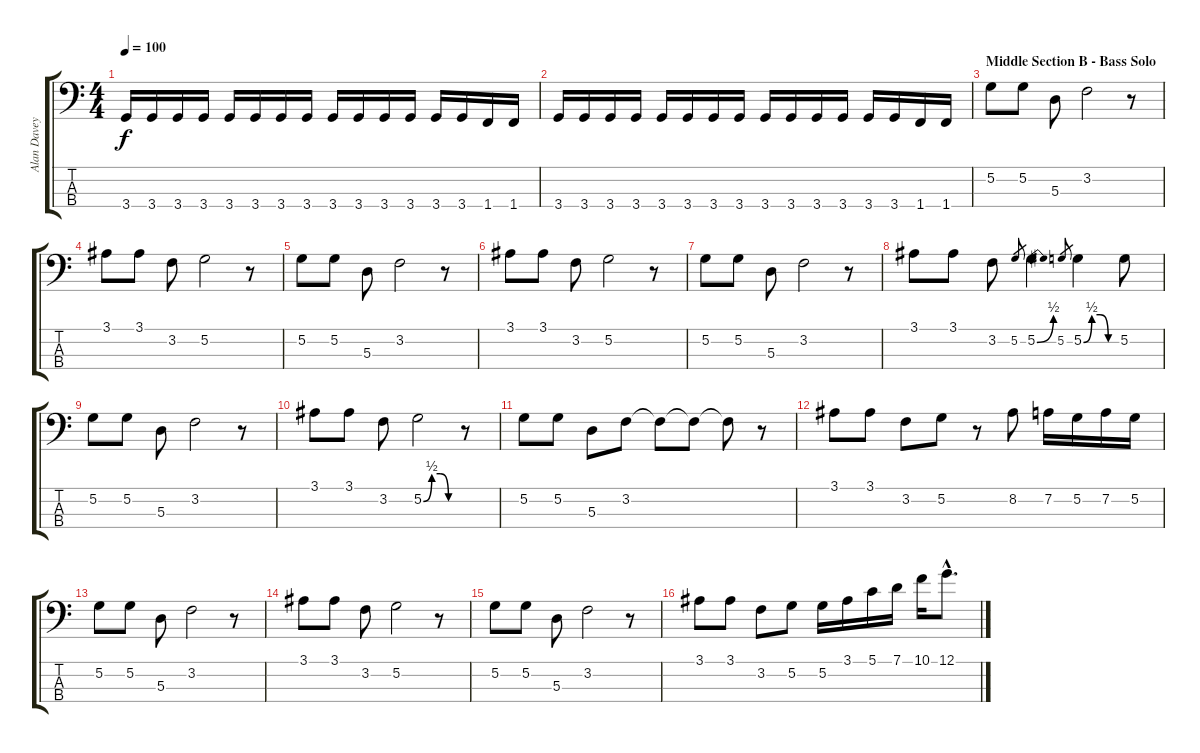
\track ("Alan Davey -  Bass" "Alan Davey") {instrument distortionguitar}
\staff {score tabs}
\tuning (G2 D2 A1 E1) {hide}
\ts (4 4)
\tempo 100
\clef f4
\ks c
3.4.16{dy f} 3.4.16 3.4.16 3.4.16 3.4.16 3.4.16 3.4.16 3.4.16 3.4.16 3.4.16 3.4.16 3.4.16 3.4.16 3.4.16 1.4.16 1.4.16 |
3.4.16 3.4.16 3.4.16 3.4.16 3.4.16 3.4.16 3.4.16 3.4.16 3.4.16 3.4.16 3.4.16 3.4.16 3.4.16 3.4.16 1.4.16 1.4.16 |
\section ("" "Middle Section B - Bass Solo")
5.2.8{instrument distortionguitar} 5.2.8 5.3.8 3.2.2 r.8 |
3.1.8 3.1.8 3.2.8 5.2.2 r.8 |
5.2.8 5.2.8 5.3.8 3.2.2 r.8 |
3.1.8 3.1.8 3.2.8 5.2.2 r.8 |
5.2.8 5.2.8 5.3.8 3.2.2 r.8 |
3.1.8 3.1.8 3.2.8 5.2.8{gr} 5.2{be (bend 0 0 60 2)}.4 5.2.8{gr} 5.2{be (custom 0 0 15 2 30 2 45 0 60 0)}.4 5.2.8 |
5.2.8 5.2.8 5.3.8 3.2.2 r.8 |
3.1.8 3.1.8 3.2.8 5.2{be (custom 0 0 15 2 30 2 45 0 60 0)}.2 r.8 |
5.2.8 5.2.8 5.3.8 3.2.8 3.2{t}.8 3.2{t}.8 3.2{t}.8 r.8 |
3.1.8 3.1.8 3.2.8 5.2.8 r.8 8.2.8 7.2.16 5.2.16 7.2.16 5.2.16 |
5.2.8 5.2.8 5.3.8 3.2.2 r.8 |
3.1.8 3.1.8 3.2.8 5.2.2 r.8 |
5.2.8 5.2.8 5.3.8 3.2.2 r.8 |
3.1.8 3.1.8 3.2.8 5.2.8 5.2.16 3.1.16 5.1.16 7.1.16 10.1.16 12.1{hac}.8{d}
